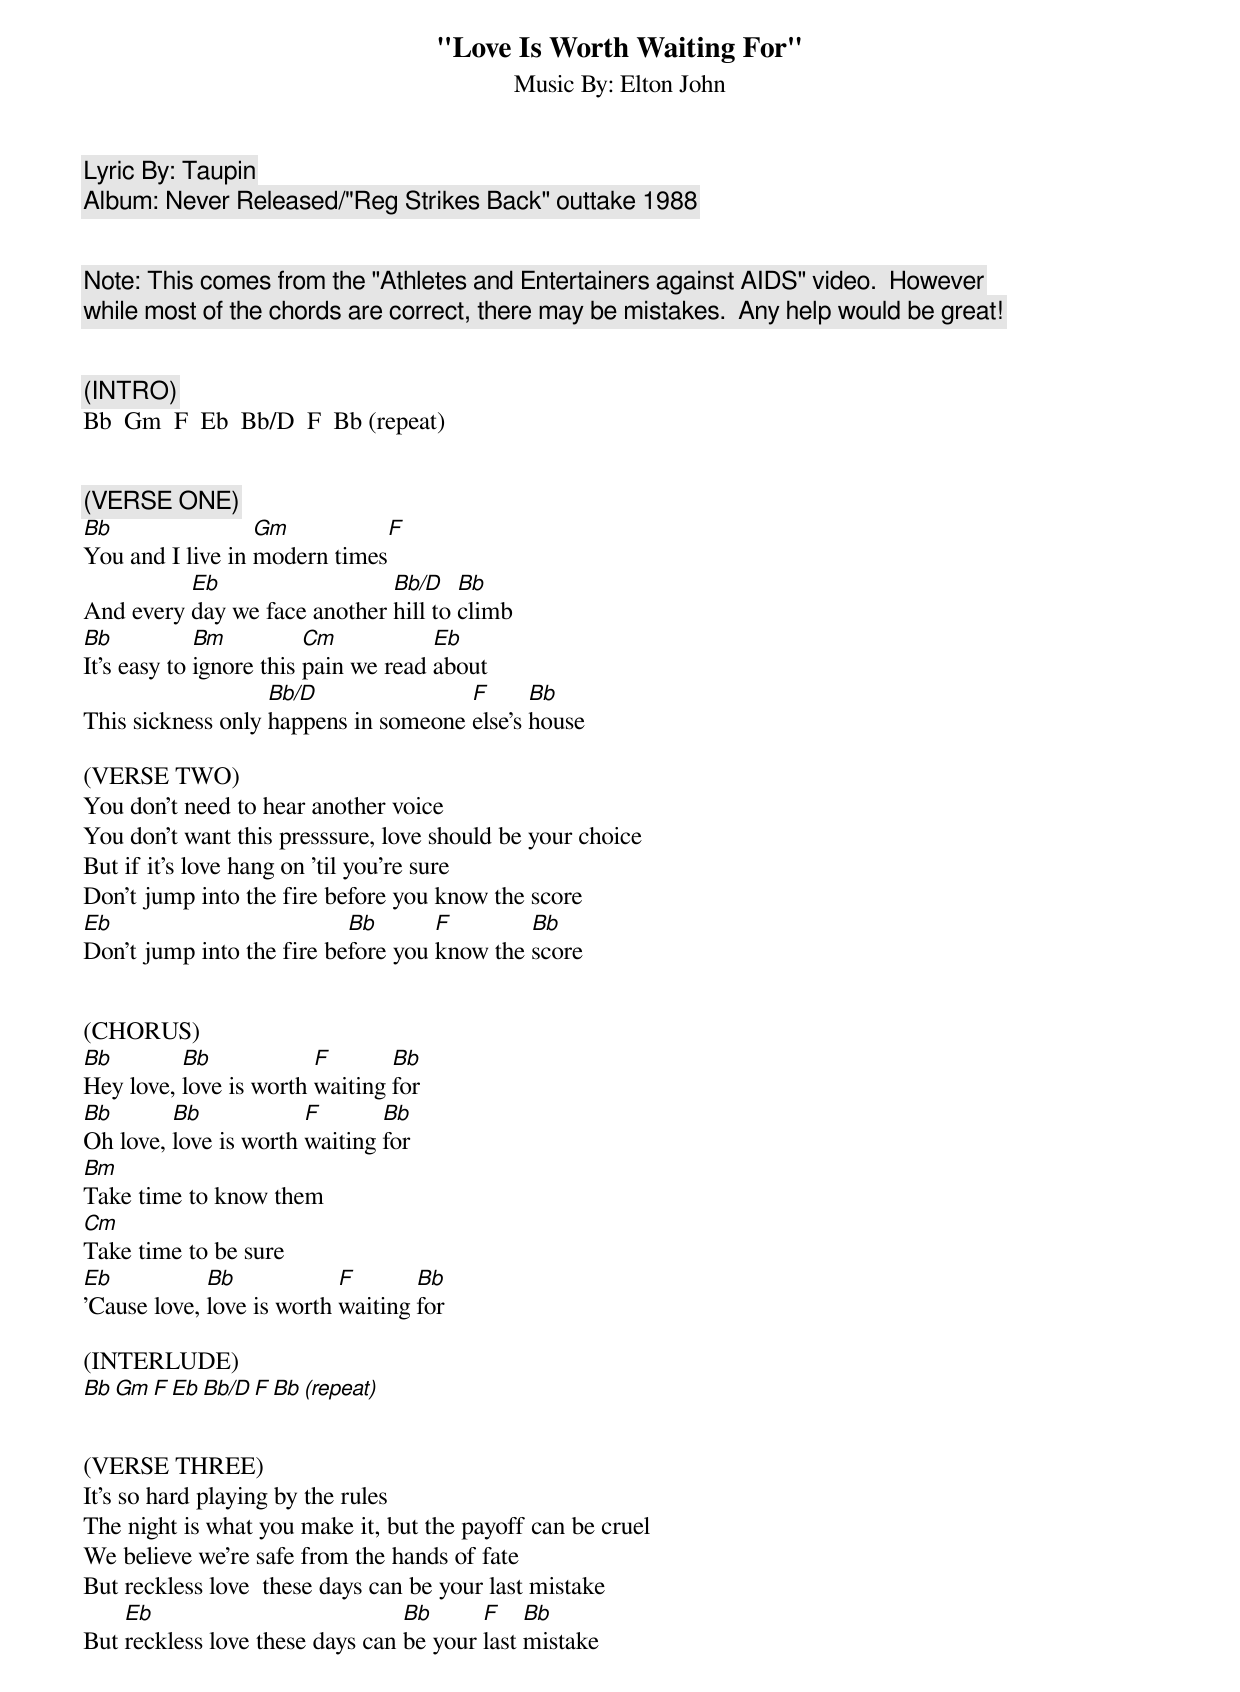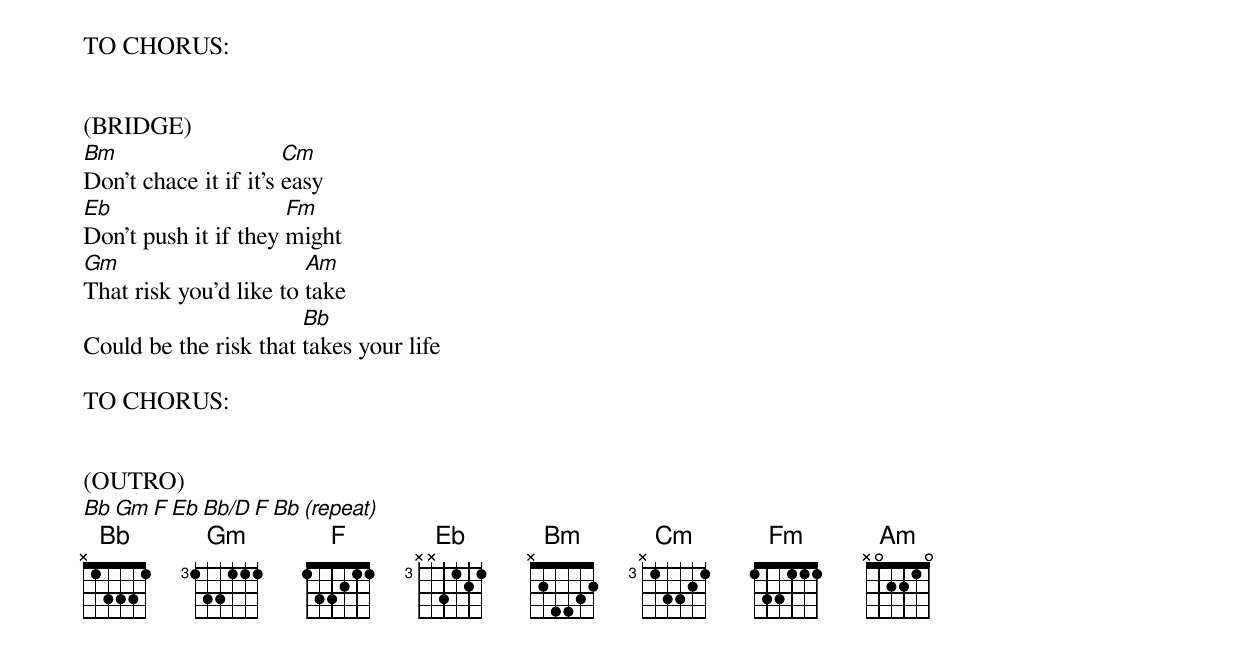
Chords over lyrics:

"Love Is Worth Waiting For"
Music By: Elton John
Lyric By: Taupin
Album: Never Released/"Reg Strikes Back" outtake 1988


Note: This comes from the "Athletes and Entertainers against AIDS" video.  However
while most of the chords are correct, there may be mistakes.  Any help would be great!


(INTRO)
Bb  Gm  F  Eb  Bb/D  F  Bb (repeat)


(VERSE ONE)
Bb                Gm            F
You and I live in modern times
          Eb                  Bb/D    Bb
And every day we face another hill to climb
Bb           Bm          Cm           Eb
It's easy to ignore this pain we read about
                   Bb/D               F      Bb
This sickness only happens in someone else's house

(VERSE TWO)
You don't need to hear another voice
You don't want this presssure, love should be your choice
But if it's love hang on 'til you're sure
Don't jump into the fire before you know the score
Eb                         Bb       F        Bb
Don't jump into the fire before you know the score


(CHORUS)
Bb        Bb            F       Bb
Hey love, love is worth waiting for
Bb       Bb            F       Bb
Oh love, love is worth waiting for
Bm
Take time to know them
Cm
Take time to be sure
Eb           Bb            F       Bb
'Cause love, love is worth waiting for

(INTERLUDE)
Bb  Gm  F  Eb  Bb/D  F  Bb (repeat)


(VERSE THREE)
It's so hard playing by the rules
The night is what you make it, but the payoff can be cruel
We believe we're safe from the hands of fate
But reckless love  these days can be your last mistake
    Eb                           Bb      F    Bb
But reckless love these days can be your last mistake

TO CHORUS:


(BRIDGE)
Bm                     Cm
Don't chace it if it's easy
Eb                    Fm
Don't push it if they might
Gm                      Am
That risk you'd like to take
                       Bb
Could be the risk that takes your life

TO CHORUS:


(OUTRO)
Bb  Gm  F  Eb  Bb/D  F  Bb (repeat)
